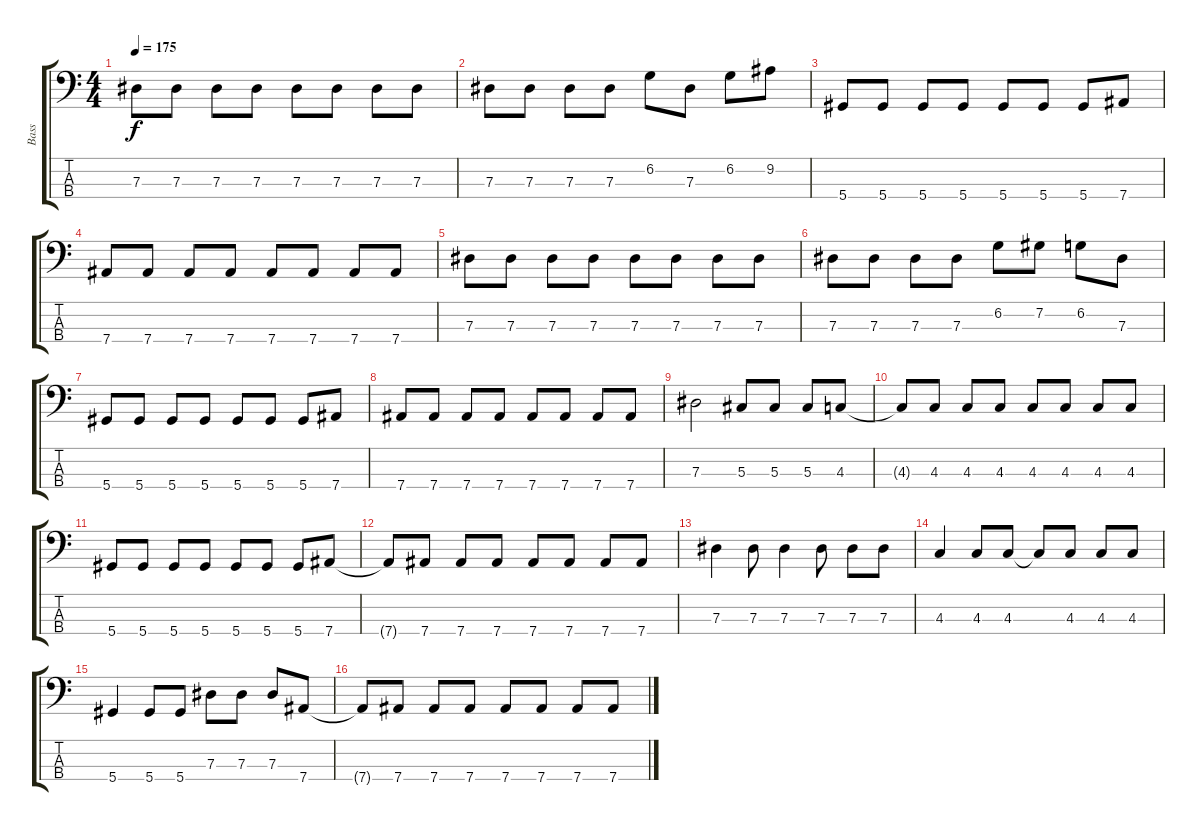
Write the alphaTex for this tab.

\track ("Bass" "Bass") {instrument electricbasspick}
\staff {score tabs}
\tuning (Gb2 Db2 Ab1 Eb1) {hide}
\ts (4 4)
\tempo 175
\clef f4
\ks c
7.3.8{dy f} 7.3.8 7.3.8 7.3.8 7.3.8 7.3.8 7.3.8 7.3.8 |
7.3.8 7.3.8 7.3.8 7.3.8 6.2.8 7.3.8 6.2.8 9.2.8 |
5.4.8 5.4.8 5.4.8 5.4.8 5.4.8 5.4.8 5.4.8 7.4.8 |
7.4.8 7.4.8 7.4.8 7.4.8 7.4.8 7.4.8 7.4.8 7.4.8 |
7.3.8 7.3.8 7.3.8 7.3.8 7.3.8 7.3.8 7.3.8 7.3.8 |
7.3.8 7.3.8 7.3.8 7.3.8 6.2.8 7.2.8 6.2.8 7.3.8 |
5.4.8 5.4.8 5.4.8 5.4.8 5.4.8 5.4.8 5.4.8 7.4.8 |
7.4.8 7.4.8 7.4.8 7.4.8 7.4.8 7.4.8 7.4.8 7.4.8 |
7.3.2 5.3.8 5.3.8 5.3.8 4.3.8 |
4.3{t}.8 4.3.8 4.3.8 4.3.8 4.3.8 4.3.8 4.3.8 4.3.8 |
5.4.8 5.4.8 5.4.8 5.4.8 5.4.8 5.4.8 5.4.8 7.4.8 |
7.4{t}.8 7.4.8 7.4.8 7.4.8 7.4.8 7.4.8 7.4.8 7.4.8 |
7.3.4 7.3.8 7.3.4 7.3.8 7.3.8 7.3.8 |
4.3.4 4.3.8 4.3.8 4.3{t}.8 4.3.8 4.3.8 4.3.8 |
5.4.4 5.4.8 5.4.8 7.3.8 7.3.8 7.3.8 7.4.8 |
7.4{t}.8 7.4.8 7.4.8 7.4.8 7.4.8 7.4.8 7.4.8 7.4.8
